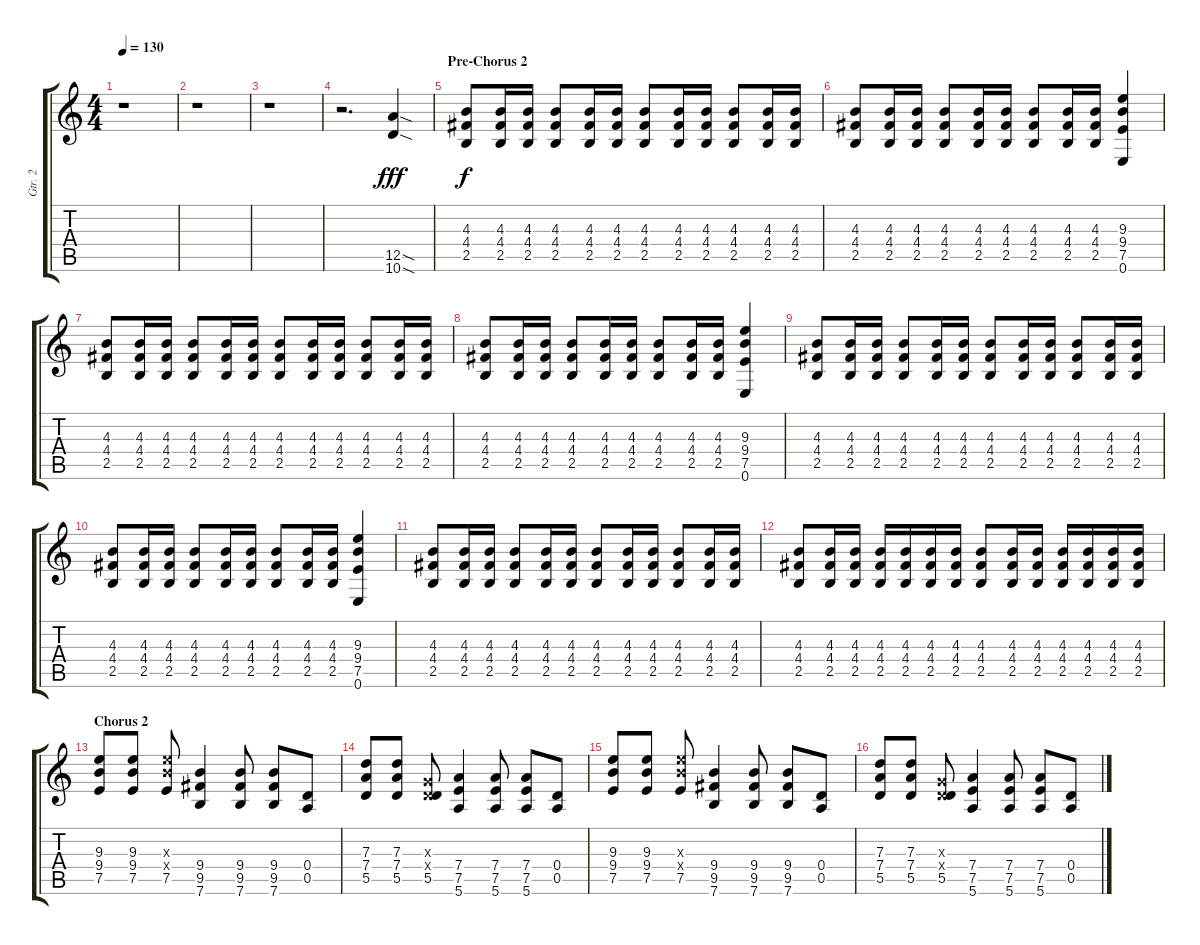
\track ("Gtr. 2" "Gtr. 2") {instrument distortionguitar}
\staff {score tabs}
\tuning (E4 B3 G3 D3 A2 E2) {hide}
\ts (4 4)
\tempo 130
\clef g2
\ks c
r.1{dy f} |
r.1 |
r.1 |
r.2{d} (12.5{sod} 10.6{sod}).4{dy fff} |
\section ("" "Pre-Chorus 2")
(4.3 4.4 2.5).8{dy f} (4.3 4.4 2.5).16 (4.3 4.4 2.5).16 (4.3 4.4 2.5).8 (4.3 4.4 2.5).16 (4.3 4.4 2.5).16 (4.3 4.4 2.5).8 (4.3 4.4 2.5).16 (4.3 4.4 2.5).16 (4.3 4.4 2.5).8 (4.3 4.4 2.5).16 (4.3 4.4 2.5).16 |
(4.3 4.4 2.5).8 (4.3 4.4 2.5).16 (4.3 4.4 2.5).16 (4.3 4.4 2.5).8 (4.3 4.4 2.5).16 (4.3 4.4 2.5).16 (4.3 4.4 2.5).8 (4.3 4.4 2.5).16 (4.3 4.4 2.5).16 (9.3 9.4 7.5 0.6).4 |
(4.3 4.4 2.5).8 (4.3 4.4 2.5).16 (4.3 4.4 2.5).16 (4.3 4.4 2.5).8 (4.3 4.4 2.5).16 (4.3 4.4 2.5).16 (4.3 4.4 2.5).8 (4.3 4.4 2.5).16 (4.3 4.4 2.5).16 (4.3 4.4 2.5).8 (4.3 4.4 2.5).16 (4.3 4.4 2.5).16 |
(4.3 4.4 2.5).8 (4.3 4.4 2.5).16 (4.3 4.4 2.5).16 (4.3 4.4 2.5).8 (4.3 4.4 2.5).16 (4.3 4.4 2.5).16 (4.3 4.4 2.5).8 (4.3 4.4 2.5).16 (4.3 4.4 2.5).16 (9.3 9.4 7.5 0.6).4 |
(4.3 4.4 2.5).8 (4.3 4.4 2.5).16 (4.3 4.4 2.5).16 (4.3 4.4 2.5).8 (4.3 4.4 2.5).16 (4.3 4.4 2.5).16 (4.3 4.4 2.5).8 (4.3 4.4 2.5).16 (4.3 4.4 2.5).16 (4.3 4.4 2.5).8 (4.3 4.4 2.5).16 (4.3 4.4 2.5).16 |
(4.3 4.4 2.5).8 (4.3 4.4 2.5).16 (4.3 4.4 2.5).16 (4.3 4.4 2.5).8 (4.3 4.4 2.5).16 (4.3 4.4 2.5).16 (4.3 4.4 2.5).8 (4.3 4.4 2.5).16 (4.3 4.4 2.5).16 (9.3 9.4 7.5 0.6).4 |
(4.3 4.4 2.5).8 (4.3 4.4 2.5).16 (4.3 4.4 2.5).16 (4.3 4.4 2.5).8 (4.3 4.4 2.5).16 (4.3 4.4 2.5).16 (4.3 4.4 2.5).8 (4.3 4.4 2.5).16 (4.3 4.4 2.5).16 (4.3 4.4 2.5).8 (4.3 4.4 2.5).16 (4.3 4.4 2.5).16 |
(4.3 4.4 2.5).8 (4.3 4.4 2.5).16 (4.3 4.4 2.5).16 (4.3 4.4 2.5).16 (4.3 4.4 2.5).16 (4.3 4.4 2.5).16 (4.3 4.4 2.5).16 (4.3 4.4 2.5).8 (4.3 4.4 2.5).16 (4.3 4.4 2.5).16 (4.3 4.4 2.5).16 (4.3 4.4 2.5).16 (4.3 4.4 2.5).16 (4.3 4.4 2.5).16 |
\section ("" "Chorus 2")
(9.3 9.4 7.5).8{volume 13} (9.3 9.4 7.5).8 (9.3{x} 9.4{x} 7.5).8 (9.4 9.5 7.6).4 (9.4 9.5 7.6).8 (9.4 9.5 7.6).8 (0.4 0.5).8 |
(7.3 7.4 5.5).8 (7.3 7.4 5.5).8 (0.3{x} 0.4{x} 5.5).8 (7.4 7.5 5.6).4 (7.4 7.5 5.6).8 (7.4 7.5 5.6).8 (0.4 0.5).8 |
(9.3 9.4 7.5).8 (9.3 9.4 7.5).8 (9.3{x} 9.4{x} 7.5).8 (9.4 9.5 7.6).4 (9.4 9.5 7.6).8 (9.4 9.5 7.6).8 (0.4 0.5).8 |
(7.3 7.4 5.5).8 (7.3 7.4 5.5).8 (0.3{x} 0.4{x} 5.5).8 (7.4 7.5 5.6).4 (7.4 7.5 5.6).8 (7.4 7.5 5.6).8 (0.4 0.5).8
